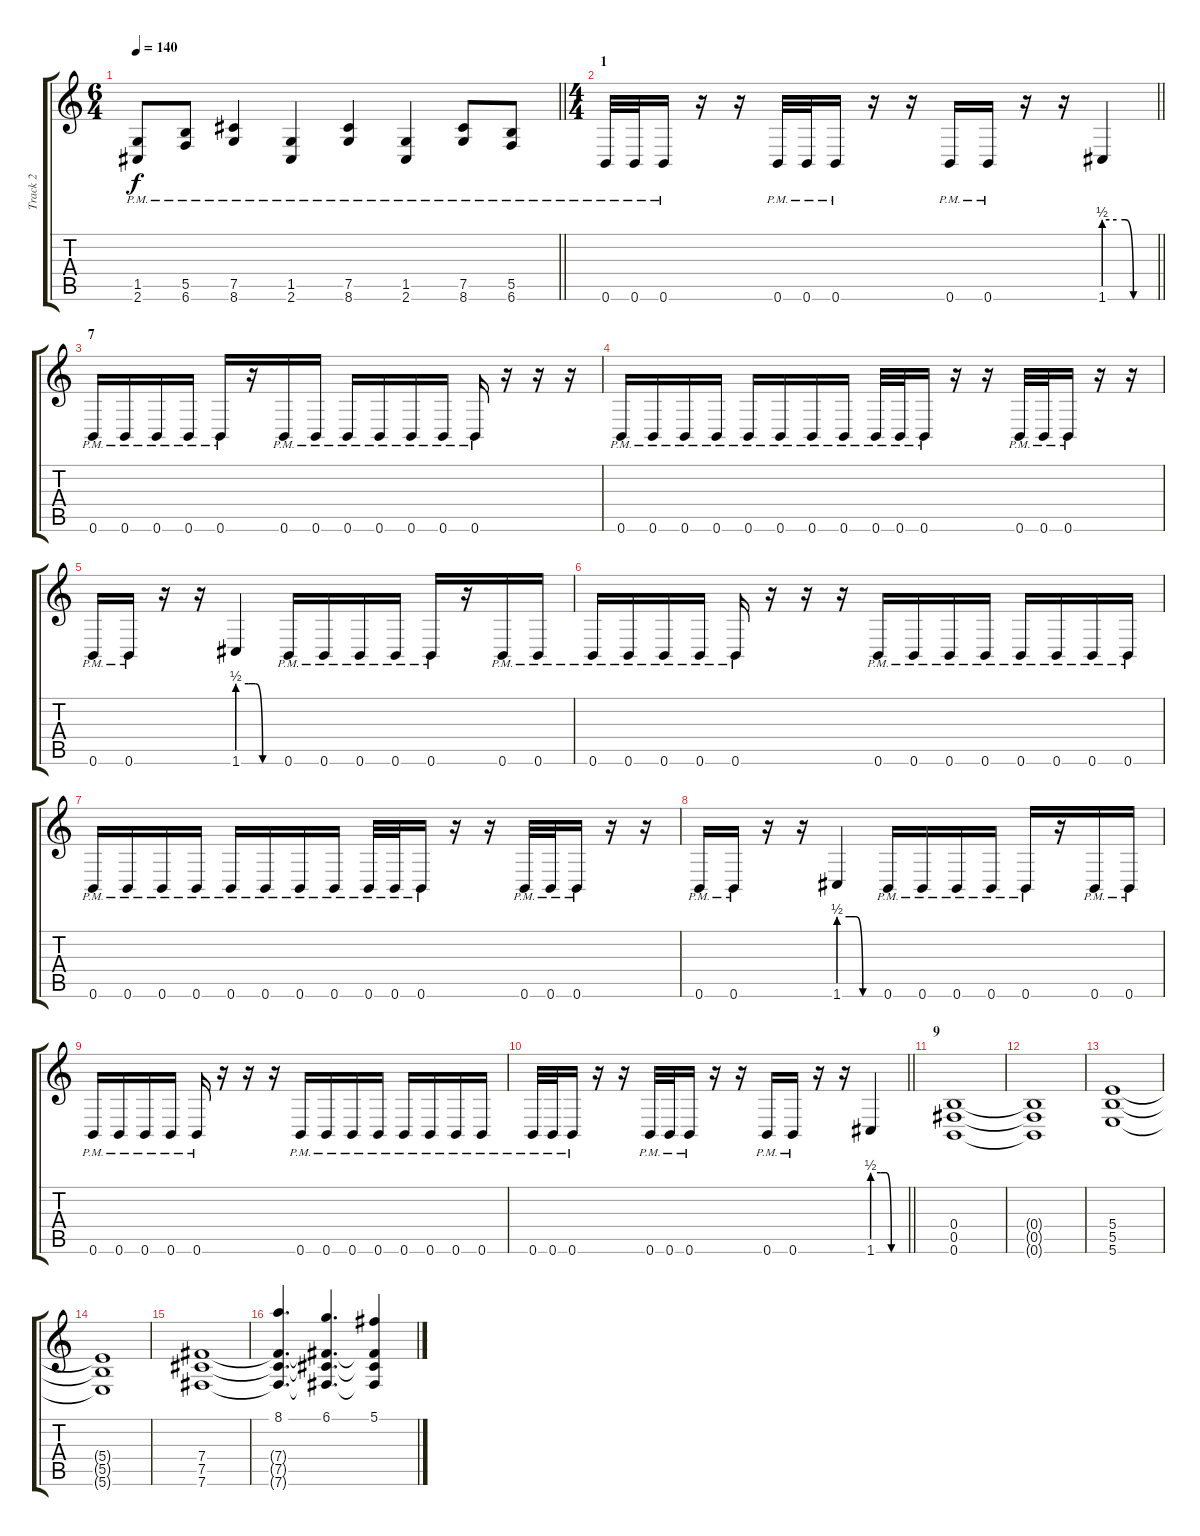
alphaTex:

\track ("Track 2" "Track 2") {instrument distortionguitar}
\staff {score tabs}
\tuning (Db4 Ab3 E3 B2 Gb2 B1) {hide}
\ts (6 4)
\tempo 140
\clef g2
\barLineRight lightlight
\ks c
(1.5{pm} 2.6{pm}).8{dy f} (5.5{pm} 6.6{pm}).8 (7.5{pm} 8.6{pm}).4 (1.5{pm} 2.6{pm}).4 (7.5{pm} 8.6{pm}).4 (1.5{pm} 2.6{pm}).4 (7.5{pm} 8.6{pm}).8 (5.5{pm} 6.6{pm}).8 |
\ts (4 4)
\section ("" "1")
\barLineRight lightlight
0.6{pm}.32 0.6{pm}.32 0.6{pm}.16 r.16 r.16 0.6{pm}.32 0.6{pm}.32 0.6{pm}.16 r.16 r.16 0.6{pm}.16 0.6{pm}.16 r.16 r.16 1.6{be (custom 0 2 15 2 25 2 35 0 60 0)}.4 |
\section ("" "7")
0.6{pm}.16 0.6{pm}.16 0.6{pm}.16 0.6{pm}.16 0.6{pm}.16 r.16 0.6{pm}.16 0.6{pm}.16 0.6{pm}.16 0.6{pm}.16 0.6{pm}.16 0.6{pm}.16 0.6{pm}.16 r.16 r.16 r.16 |
0.6{pm}.16 0.6{pm}.16 0.6{pm}.16 0.6{pm}.16 0.6{pm}.16 0.6{pm}.16 0.6{pm}.16 0.6{pm}.16 0.6{pm}.32 0.6{pm}.32 0.6{pm}.16 r.16 r.16 0.6{pm}.32 0.6{pm}.32 0.6{pm}.16 r.16 r.16 |
0.6{pm}.16 0.6{pm}.16 r.16 r.16 1.6{be (custom 0 2 15 2 25 2 35 0 60 0)}.4 0.6{pm}.16 0.6{pm}.16 0.6{pm}.16 0.6{pm}.16 0.6{pm}.16 r.16 0.6{pm}.16 0.6{pm}.16 |
0.6{pm}.16 0.6{pm}.16 0.6{pm}.16 0.6{pm}.16 0.6{pm}.16 r.16 r.16 r.16 0.6{pm}.16 0.6{pm}.16 0.6{pm}.16 0.6{pm}.16 0.6{pm}.16 0.6{pm}.16 0.6{pm}.16 0.6{pm}.16 |
0.6{pm}.16 0.6{pm}.16 0.6{pm}.16 0.6{pm}.16 0.6{pm}.16 0.6{pm}.16 0.6{pm}.16 0.6{pm}.16 0.6{pm}.32 0.6{pm}.32 0.6{pm}.16 r.16 r.16 0.6{pm}.32 0.6{pm}.32 0.6{pm}.16 r.16 r.16 |
0.6{pm}.16 0.6{pm}.16 r.16 r.16 1.6{be (custom 0 2 15 2 25 2 35 0 60 0)}.4 0.6{pm}.16 0.6{pm}.16 0.6{pm}.16 0.6{pm}.16 0.6{pm}.16 r.16 0.6{pm}.16 0.6{pm}.16 |
0.6{pm}.16 0.6{pm}.16 0.6{pm}.16 0.6{pm}.16 0.6{pm}.16 r.16 r.16 r.16 0.6{pm}.16 0.6{pm}.16 0.6{pm}.16 0.6{pm}.16 0.6{pm}.16 0.6{pm}.16 0.6{pm}.16 0.6{pm}.16 |
\barLineRight lightlight
0.6{pm}.32 0.6{pm}.32 0.6{pm}.16 r.16 r.16 0.6{pm}.32 0.6{pm}.32 0.6{pm}.16 r.16 r.16 0.6{pm}.16 0.6{pm}.16 r.16 r.16 1.6{be (custom 0 2 15 2 25 2 35 0 60 0)}.4 |
\section ("" "9")
(0.4 0.5 0.6).1 |
(0.4{t} 0.5{t} 0.6{t}).1 |
(5.4 5.5 5.6).1 |
(5.4{t} 5.5{t} 5.6{t}).1 |
(7.4 7.5 7.6).1 |
(8.1 7.4{t} 7.5{t} 7.6{t}).4{d} (6.1 7.4{t} 7.5{t} 7.6{t}).4{d} (5.1 7.4{t} 7.5{t} 7.6{t}).4
